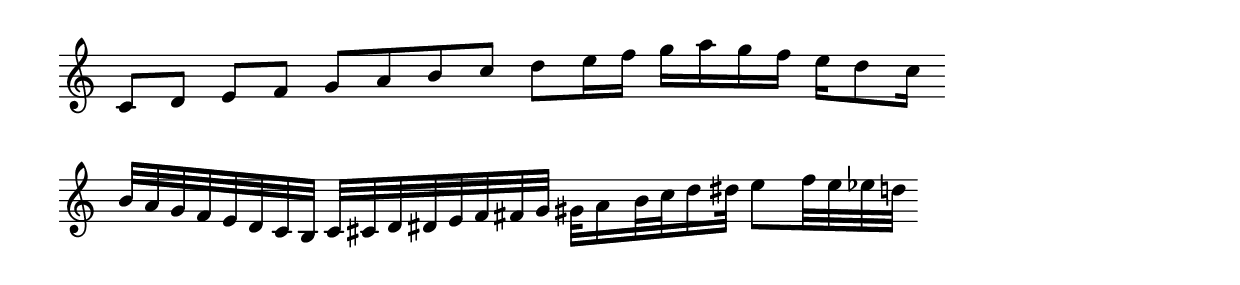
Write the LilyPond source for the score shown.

\version "2.18.2"
\header {
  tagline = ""
}

\new Staff \relative c' {
  \omit Staff.TimeSignature
  \cadenzaOn
  c8[ d] e[ f] g[ a b c]
  d[ e16 f] g[ a g f]
  e[ d8 c16] \bar ""
  b32[ a   g f   e d c   b]
  c[   cis d dis e f fis g]
  gis32[ a16 b32 c d16 dis32]
  e8[ f32 e ees d]
}

\layout {
  ragged-last = ##t
  line-width = 150\mm
  indent = 0\mm
}
